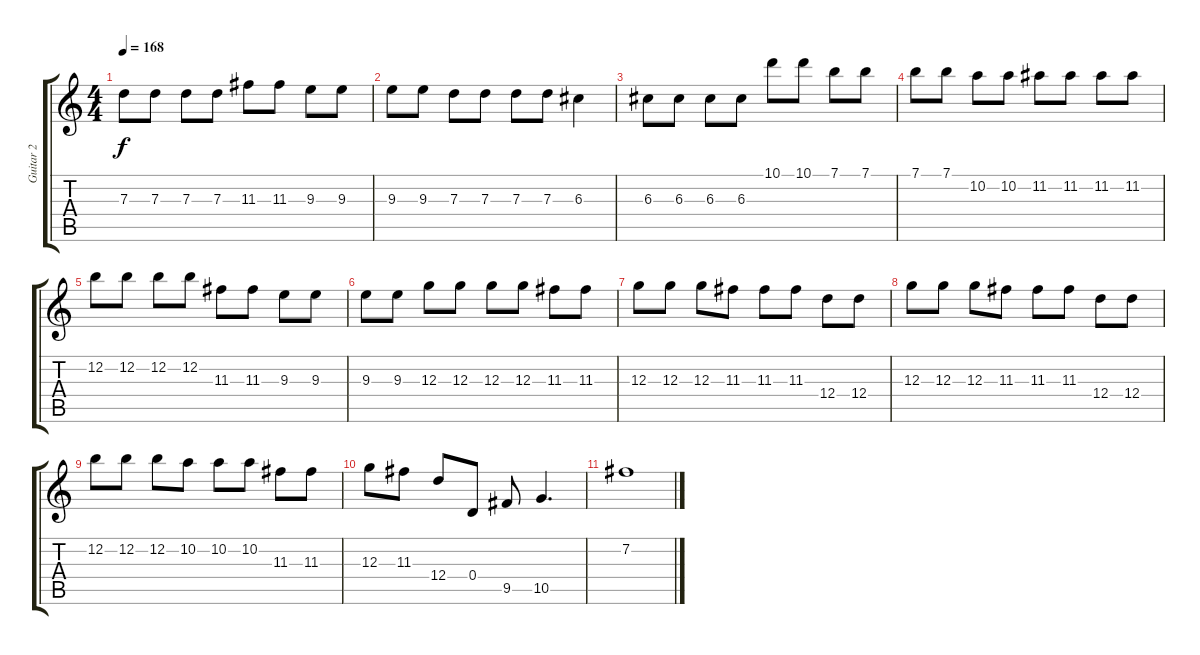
\track ("Guitar 2" "Guitar 2") {instrument distortionguitar}
\staff {score tabs}
\tuning (E4 B3 G3 D3 A2 D2) {hide}
\ts (4 4)
\tempo 168
\clef g2
\ks c
7.3.8{dy f} 7.3.8 7.3.8 7.3.8 11.3.8 11.3.8 9.3.8 9.3.8 |
9.3.8 9.3.8 7.3.8 7.3.8 7.3.8 7.3.8 6.3.4 |
6.3.8 6.3.8 6.3.8 6.3.8 10.1.8 10.1.8 7.1.8 7.1.8 |
7.1.8 7.1.8 10.2.8 10.2.8 11.2.8 11.2.8 11.2.8 11.2.8 |
12.2.8 12.2.8 12.2.8 12.2.8 11.3.8 11.3.8 9.3.8 9.3.8 |
9.3.8 9.3.8 12.3.8 12.3.8 12.3.8 12.3.8 11.3.8 11.3.8 |
12.3.8 12.3.8 12.3.8 11.3.8 11.3.8 11.3.8 12.4.8 12.4.8 |
12.3.8 12.3.8 12.3.8 11.3.8 11.3.8 11.3.8 12.4.8 12.4.8 |
12.2.8 12.2.8 12.2.8 10.2.8 10.2.8 10.2.8 11.3.8 11.3.8 |
12.3.8 11.3.8 12.4.8 0.4.8 9.5.8 10.5.4{d} |
7.2.1
